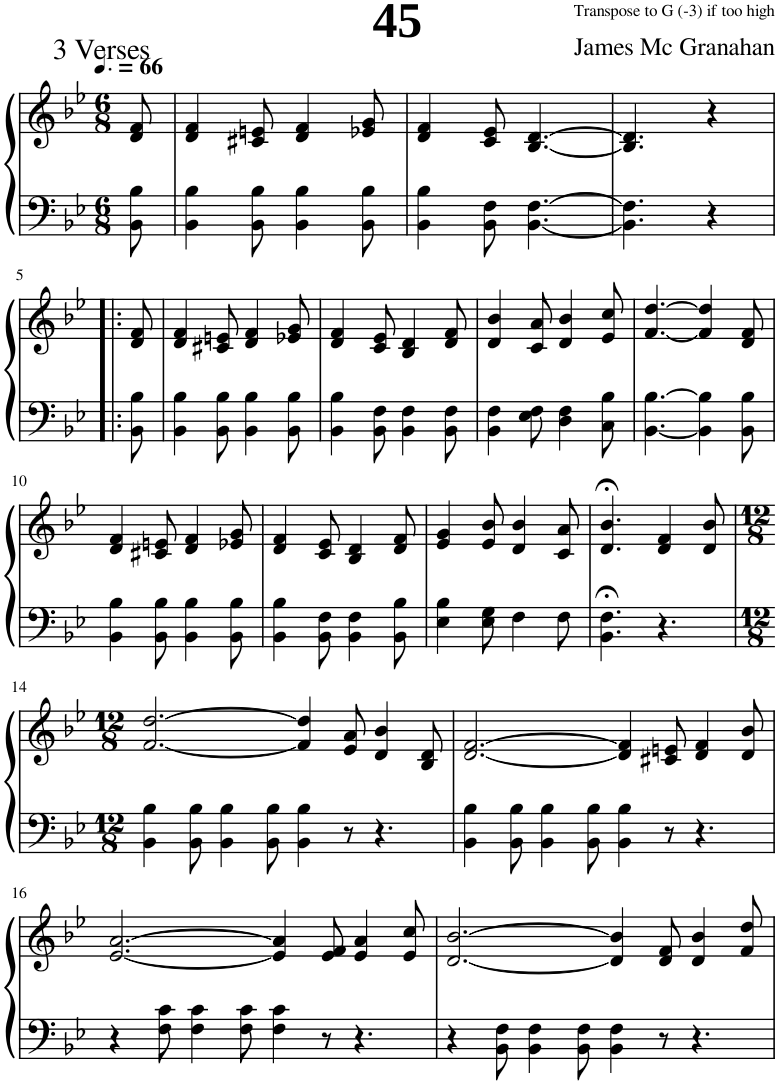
**kern	**kern
*part1	*part1
*staff2	*staff1
*I"Piano	*
*I'Pno.	*
*clefF4	*clefG2
*k[b-e-]	*k[b-e-]
*M6/8	*M6/8
*MM99	*MM99
=1	=1
8BB-\ 8B-\	8d/ 8f/
=2	=2
4BB-\ 4B-\	4d/ 4f/
8BB-\ 8B-\	8c#X/ 8en/
4BB-\ 4B-\	4d/ 4f/
8BB-\ 8B-\	8e-X/ 8g/
=3	=3
4BB-\ 4B-\	4d/ 4f/
8BB-\ 8F\	8c/ 8e-/
[4.BB-\ [4.F\	[4.B-/ [4.d/
=4	=4
4.BB-\] 4.F\]	4.B-/] 4.d/]
4r	4r
!!LO:LB:g=z
=5!|:	=5!|:
8BB-\ 8B-\	8d/ 8f/
=6	=6
4BB-\ 4B-\	4d/ 4f/
8BB-\ 8B-\	8c#X/ 8en/
4BB-\ 4B-\	4d/ 4f/
8BB-\ 8B-\	8e-X/ 8g/
=7	=7
4BB-\ 4B-\	4d/ 4f/
8BB-\ 8F\	8c/ 8e-/
4BB-\ 4F\	4B-/ 4d/
8BB-\ 8F\	8d/ 8f/
=8	=8
4BB-\ 4F\	4d/ 4b-/
8E-\ 8F\	8c/ 8a/
4D\ 4F\	4d/ 4b-/
8C\ 8B-\	8e-/ 8cc/
=9	=9
[4.BB-\ [4.B-\	[4.f/ [4.dd/
4BB-\] 4B-\]	4f/] 4dd/]
8BB-\ 8B-\	8d/ 8f/
!!LO:LB:g=z
=10	=10
4BB-\ 4B-\	4d/ 4f/
8BB-\ 8B-\	8c#X/ 8en/
4BB-\ 4B-\	4d/ 4f/
8BB-\ 8B-\	8e-X/ 8g/
=11	=11
4BB-\ 4B-\	4d/ 4f/
8BB-\ 8F\	8c/ 8e-/
4BB-\ 4F\	4B-/ 4d/
8BB-\ 8B-\	8d/ 8f/
=12	=12
4E-\ 4B-\	4e-/ 4g/
8E-\ 8G\	8e-/ 8b-/
4F\	4d/ 4b-/
8F\	8c/ 8a/
=13	=13
4.BB-\;< 4.F\;<	4.d/;< 4.b-/;<
4.r	4d/ 4f/
.	8d/ 8b-/
!!LO:LB:g=z
=14	=14
*M12/8	*M12/8
4BB-\ 4B-\	[2.f/ [2.dd/
8BB-\ 8B-\	.
4BB-\ 4B-\	.
8BB-\ 8B-\	.
4BB-\ 4B-\	4f/] 4dd/]
8r	8e-/ 8a/
4.r	4d/ 4b-/
.	8B-/ 8d/
=15	=15
4BB-\ 4B-\	[2.d/ [2.f/
8BB-\ 8B-\	.
4BB-\ 4B-\	.
8BB-\ 8B-\	.
4BB-\ 4B-\	4d/] 4f/]
8r	8c#X/ 8en/
4.r	4d/ 4f/
.	8d/ 8b-/
!!LO:LB:g=z
=16	=16
4r	[2.e-/ [2.a/
8F\ 8c\	.
4F\ 4c\	.
8F\ 8c\	.
4F\ 4c\	4e-/] 4a/]
8r	8e-/ 8f/
4.r	4e-/ 4a/
.	8e-/ 8cc/
=17	=17
4r	[2.d/ [2.b-/
8BB-\ 8F\	.
4BB-\ 4F\	.
8BB-\ 8F\	.
4BB-\ 4F\	4d/] 4b-/]
8r	8d/ 8f/
4.r	4d/ 4b-/
.	8f/ 8dd/
=	=
*-	*-
